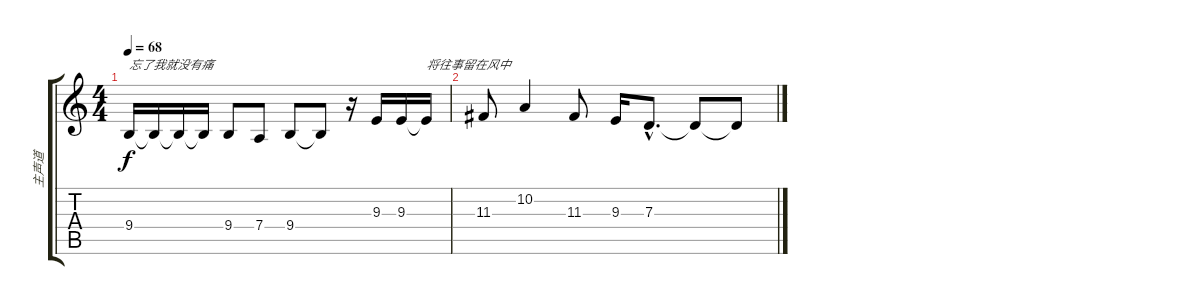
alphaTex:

\track ("主声道" "主声道") {instrument stringensemble2}
\staff {score tabs}
\tuning (E4 B3 G3 D3 A2 E2) {hide}
\ts (4 4)
\tempo 68
\clef g2
\ks c
9.4.16{txt "忘了我就没有痛" dy f} 9.4{t}.16 9.4{t}.16 9.4{t}.16 9.4.8 7.4.8 9.4.8 9.4{t}.8 r.16 9.3.16 9.3.16 9.3{t}.16{txt "将往事留在风中"} |
11.3.8 10.2.4 11.3.8 9.3.16 7.3{hac}.8{d} 7.3{t}.8 7.3{t}.8
